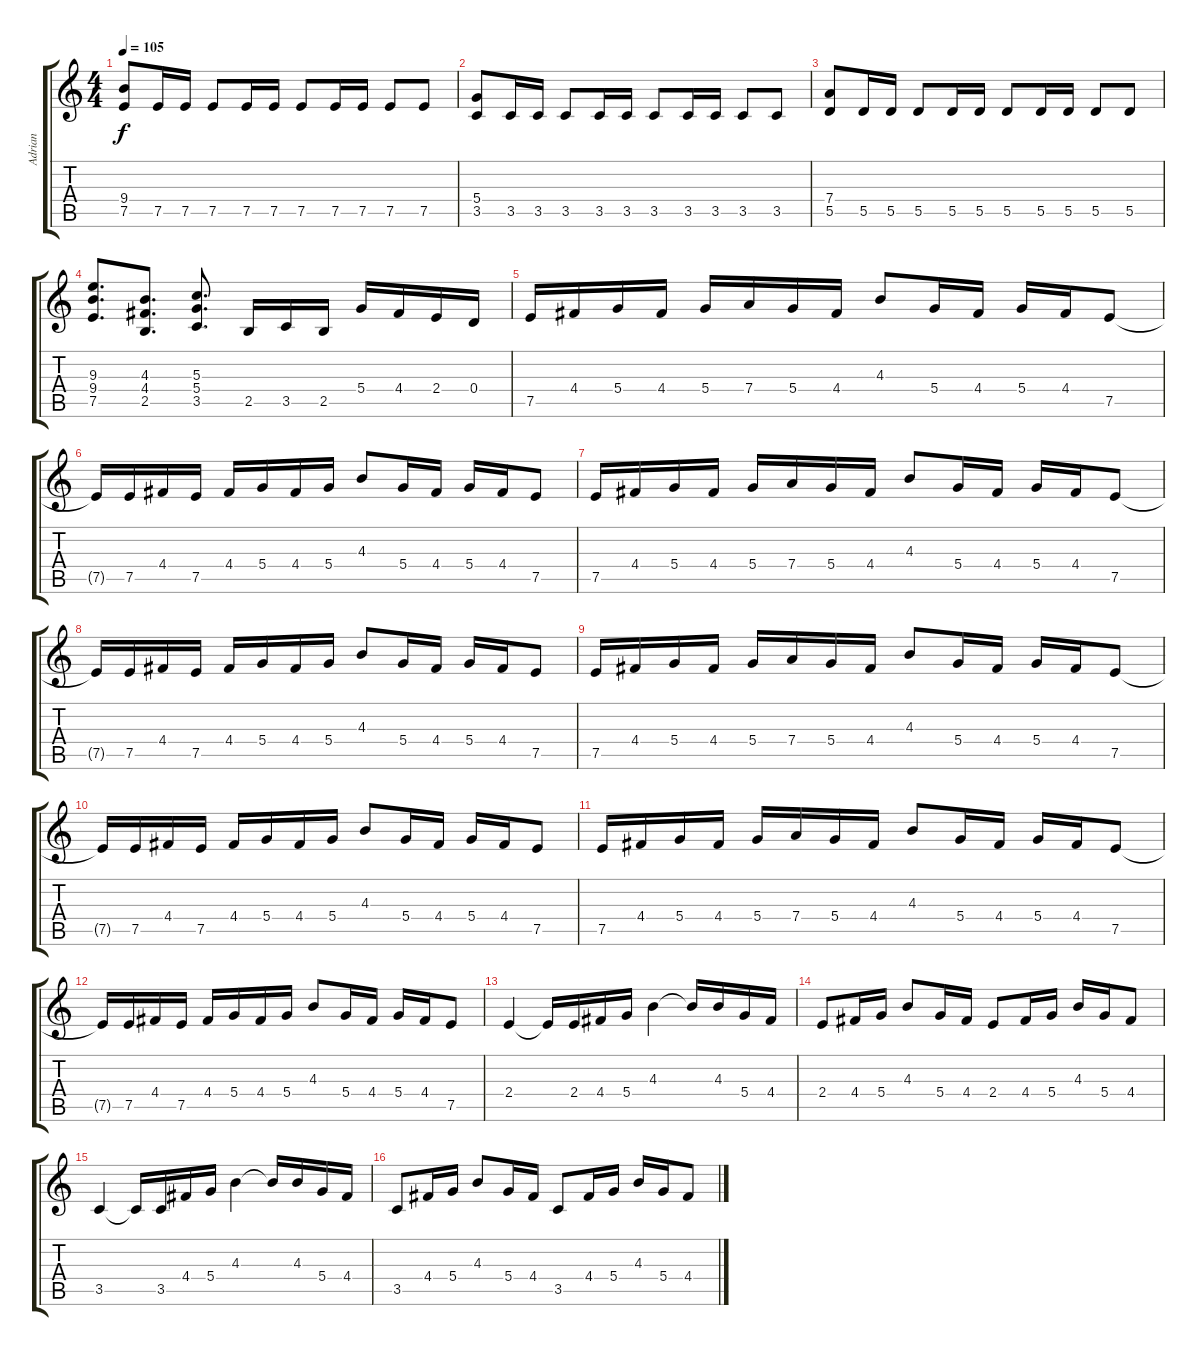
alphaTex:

\track ("Adrian" "Adrian") {instrument distortionguitar}
\staff {score tabs}
\tuning (E4 B3 G3 D3 A2 E2) {hide}
\ts (4 4)
\tempo 105
\clef g2
\ks c
(9.4 7.5).8{dy f} 7.5.16 7.5.16 7.5.8 7.5.16 7.5.16 7.5.8 7.5.16 7.5.16 7.5.8 7.5.8 |
(5.4 3.5).8 3.5.16 3.5.16 3.5.8 3.5.16 3.5.16 3.5.8 3.5.16 3.5.16 3.5.8 3.5.8 |
(7.4 5.5).8 5.5.16 5.5.16 5.5.8 5.5.16 5.5.16 5.5.8 5.5.16 5.5.16 5.5.8 5.5.8 |
(9.3 9.4 7.5).8{d} (4.3 4.4 2.5).8{d} (5.3 5.4 3.5).8{d} 2.5.16 3.5.16 2.5.16 5.4.16 4.4.16 2.4.16 0.4.16 |
7.5.16 4.4.16 5.4.16 4.4.16 5.4.16 7.4.16 5.4.16 4.4.16 4.3.8 5.4.16 4.4.16 5.4.16 4.4.16 7.5.8 |
7.5{t}.16 7.5.16 4.4.16 7.5.16 4.4.16 5.4.16 4.4.16 5.4.16 4.3.8 5.4.16 4.4.16 5.4.16 4.4.16 7.5.8 |
7.5.16 4.4.16 5.4.16 4.4.16 5.4.16 7.4.16 5.4.16 4.4.16 4.3.8 5.4.16 4.4.16 5.4.16 4.4.16 7.5.8 |
7.5{t}.16 7.5.16 4.4.16 7.5.16 4.4.16 5.4.16 4.4.16 5.4.16 4.3.8 5.4.16 4.4.16 5.4.16 4.4.16 7.5.8 |
7.5.16 4.4.16 5.4.16 4.4.16 5.4.16 7.4.16 5.4.16 4.4.16 4.3.8 5.4.16 4.4.16 5.4.16 4.4.16 7.5.8 |
7.5{t}.16 7.5.16 4.4.16 7.5.16 4.4.16 5.4.16 4.4.16 5.4.16 4.3.8 5.4.16 4.4.16 5.4.16 4.4.16 7.5.8 |
7.5.16 4.4.16 5.4.16 4.4.16 5.4.16 7.4.16 5.4.16 4.4.16 4.3.8 5.4.16 4.4.16 5.4.16 4.4.16 7.5.8 |
7.5{t}.16 7.5.16 4.4.16 7.5.16 4.4.16 5.4.16 4.4.16 5.4.16 4.3.8 5.4.16 4.4.16 5.4.16 4.4.16 7.5.8 |
2.4.4 2.4{t}.16 2.4.16 4.4.16 5.4.16 4.3.4 4.3{t}.16 4.3.16 5.4.16 4.4.16 |
2.4.8 4.4.16 5.4.16 4.3.8 5.4.16 4.4.16 2.4.8 4.4.16 5.4.16 4.3.16 5.4.16 4.4.8 |
3.5.4 3.5{t}.16 3.5.16 4.4.16 5.4.16 4.3.4 4.3{t}.16 4.3.16 5.4.16 4.4.16 |
3.5.8 4.4.16 5.4.16 4.3.8 5.4.16 4.4.16 3.5.8 4.4.16 5.4.16 4.3.16 5.4.16 4.4.8
